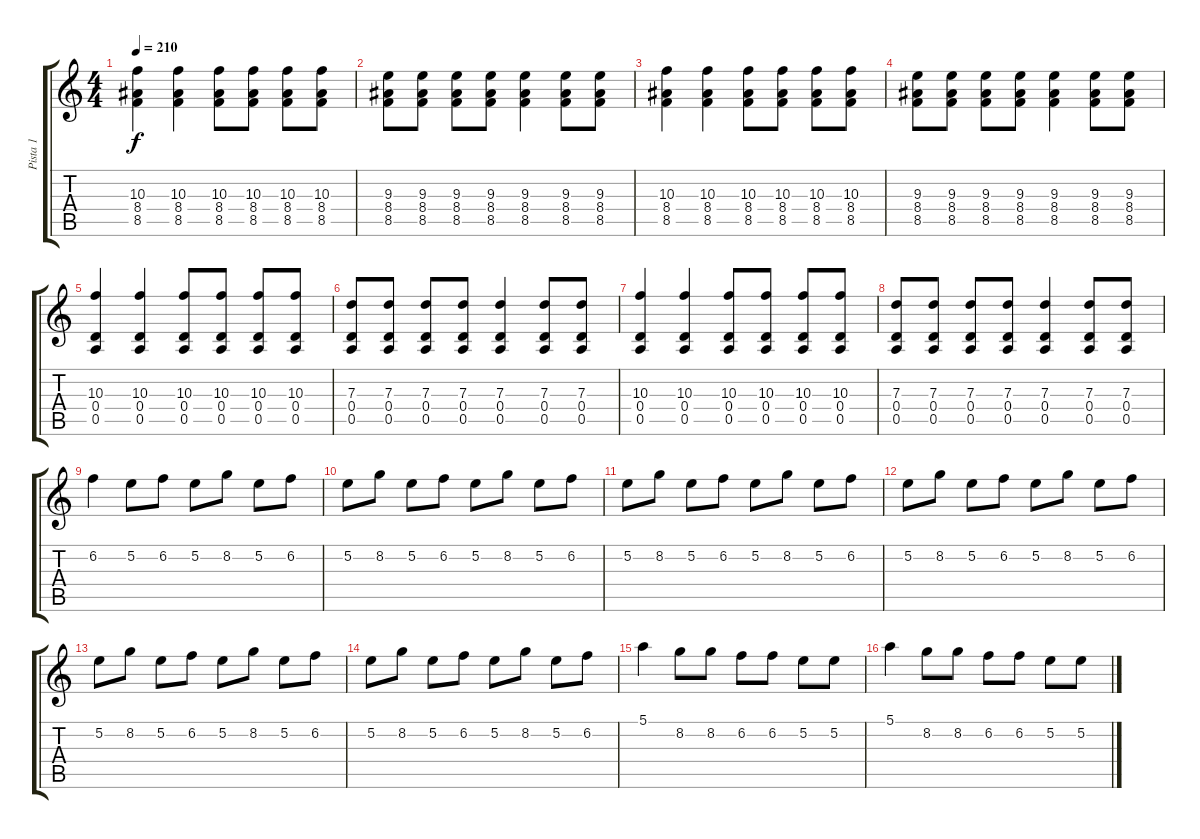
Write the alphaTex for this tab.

\track ("Pista 1" "Pista 1") {instrument overdrivenguitar}
\staff {score tabs}
\tuning (E4 B3 G3 D3 A2 D2) {hide}
\ts (4 4)
\tempo 210
\clef g2
\ks c
(10.3 8.4 8.5).4{dy f} (10.3 8.4 8.5).4 (10.3 8.4 8.5).8 (10.3 8.4 8.5).8 (10.3 8.4 8.5).8 (10.3 8.4 8.5).8 |
(9.3 8.4 8.5).8 (9.3 8.4 8.5).8 (9.3 8.4 8.5).8 (9.3 8.4 8.5).8 (9.3 8.4 8.5).4 (9.3 8.4 8.5).8 (9.3 8.4 8.5).8 |
(10.3 8.4 8.5).4 (10.3 8.4 8.5).4 (10.3 8.4 8.5).8 (10.3 8.4 8.5).8 (10.3 8.4 8.5).8 (10.3 8.4 8.5).8 |
(9.3 8.4 8.5).8 (9.3 8.4 8.5).8 (9.3 8.4 8.5).8 (9.3 8.4 8.5).8 (9.3 8.4 8.5).4 (9.3 8.4 8.5).8 (9.3 8.4 8.5).8 |
(10.3 0.4 0.5).4 (10.3 0.4 0.5).4 (10.3 0.4 0.5).8 (10.3 0.4 0.5).8 (10.3 0.4 0.5).8 (10.3 0.4 0.5).8 |
(7.3 0.4 0.5).8 (7.3 0.4 0.5).8 (7.3 0.4 0.5).8 (7.3 0.4 0.5).8 (7.3 0.4 0.5).4 (7.3 0.4 0.5).8 (7.3 0.4 0.5).8 |
(10.3 0.4 0.5).4 (10.3 0.4 0.5).4 (10.3 0.4 0.5).8 (10.3 0.4 0.5).8 (10.3 0.4 0.5).8 (10.3 0.4 0.5).8 |
(7.3 0.4 0.5).8 (7.3 0.4 0.5).8 (7.3 0.4 0.5).8 (7.3 0.4 0.5).8 (7.3 0.4 0.5).4 (7.3 0.4 0.5).8 (7.3 0.4 0.5).8 |
6.2.4 5.2.8 6.2.8 5.2.8 8.2.8 5.2.8 6.2.8 |
5.2.8 8.2.8 5.2.8 6.2.8 5.2.8 8.2.8 5.2.8 6.2.8 |
5.2.8 8.2.8 5.2.8 6.2.8 5.2.8 8.2.8 5.2.8 6.2.8 |
5.2.8 8.2.8 5.2.8 6.2.8 5.2.8 8.2.8 5.2.8 6.2.8 |
5.2.8 8.2.8 5.2.8 6.2.8 5.2.8 8.2.8 5.2.8 6.2.8 |
5.2.8 8.2.8 5.2.8 6.2.8 5.2.8 8.2.8 5.2.8 6.2.8 |
5.1.4 8.2.8 8.2.8 6.2.8 6.2.8 5.2.8 5.2.8 |
5.1.4 8.2.8 8.2.8 6.2.8 6.2.8 5.2.8 5.2.8
